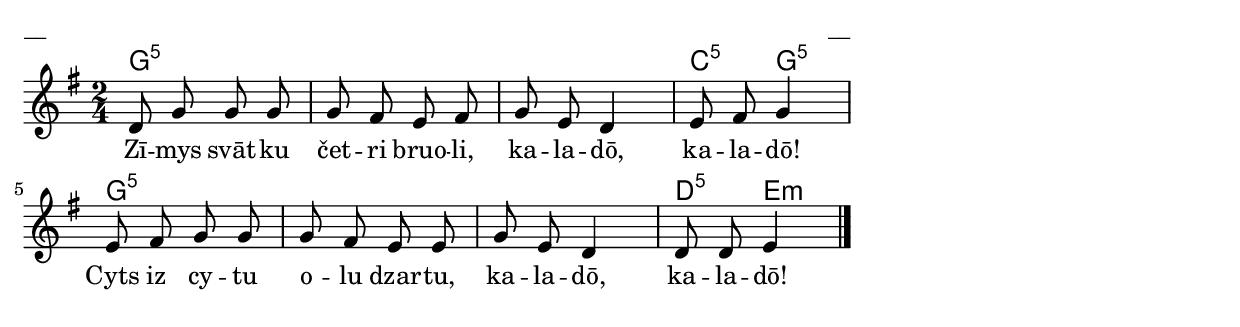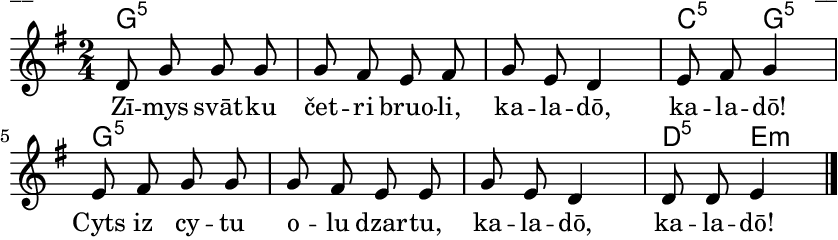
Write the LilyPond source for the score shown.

\version "2.13.18"
#(ly:set-option 'crop #t)

%\header {
%    title = "Zīmys svātku četri bruoli"
%}
\paper {
line-width = 14\cm
left-margin = 0.4\cm
between-system-padding = 0.1\cm
between-system-space = 0.1\cm
}
\layout {
indent = #0
ragged-last = ##f
}


chordsA = \chordmode {
\time 2/4
g2:5 | g2:5 | g2:5 | c4:5 g4:5 |
g2:5 | g2:5 | g2:5 | d4:5 e4:m |  
}

voiceA = \relative c' {
\clef "treble"
\key g \major
\time 2/4
d8 g g g | g8 fis e fis |
g8 e d4 | e8 fis g4 |
e8 fis g g | g8 fis e e |
g8 e d4 | d8 d e4 |
\bar "|."
} 

lyricA = \lyricmode {
Zī -- mys svāt -- ku čet -- ri bruo -- li, 
ka -- la -- dō, ka -- la -- dō!
Cyts iz cy -- tu o -- lu dzar -- tu, 
ka -- la -- dō, ka -- la -- dō!
} 

fullScore = <<
\new ChordNames { 
\set chordChanges = ##t
\chordsA 
}
\new Staff {
<<
\new Voice = "voiceA" { \oneVoice \autoBeamOff \voiceA }
\new Lyrics \lyricsto "voiceA" \lyricA
>>
}
>>

\score {
\fullScore
\header { piece = "__" opus = "__" }
}
\markup { \with-color #(x11-color 'white) \sans \smaller "__" }
\score {
\unfoldRepeats
\fullScore
\midi {
\context { \Staff \remove "Staff_performer" }
\context { \Voice \consists "Staff_performer" }
}
}


